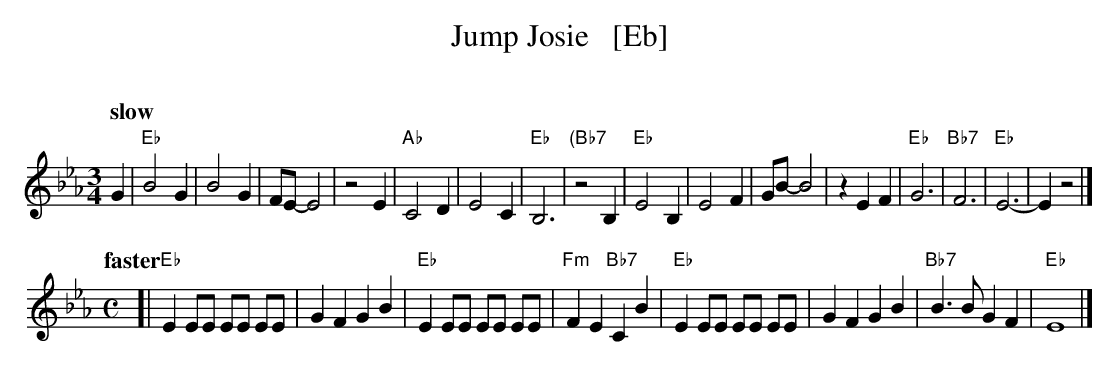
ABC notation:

X:1
T: Jump Josie   [Eb]
C:
M: 3/4
L: 1/8
Q: "slow"
K: Eb
G2 |\
"Eb"B4G2 | B4G2 | FE-E4 | z4E2 | "Ab"C4D2 | E4C2 | "Eb"B,6 | "(Bb7"z4B,2 |\
"Eb"E4B,2 | E4F2 | GB-B4 | z2E2F2 | "Eb"G6 | "Bb7"F6 | "Eb"E6- | E2z4 |]
Q: "faster"
M: C
[|\
"Eb"E2 EE EE EE | G2 F2G2 B2 | "Eb"E2 EE EE EE | "Fm"F2 E2 "Bb7"C2 B2 |\
"Eb"E2 EE EE EE | G2 F2 G2 B2 | "Bb7"B3 B G2 F2 | "Eb"E8 |]
